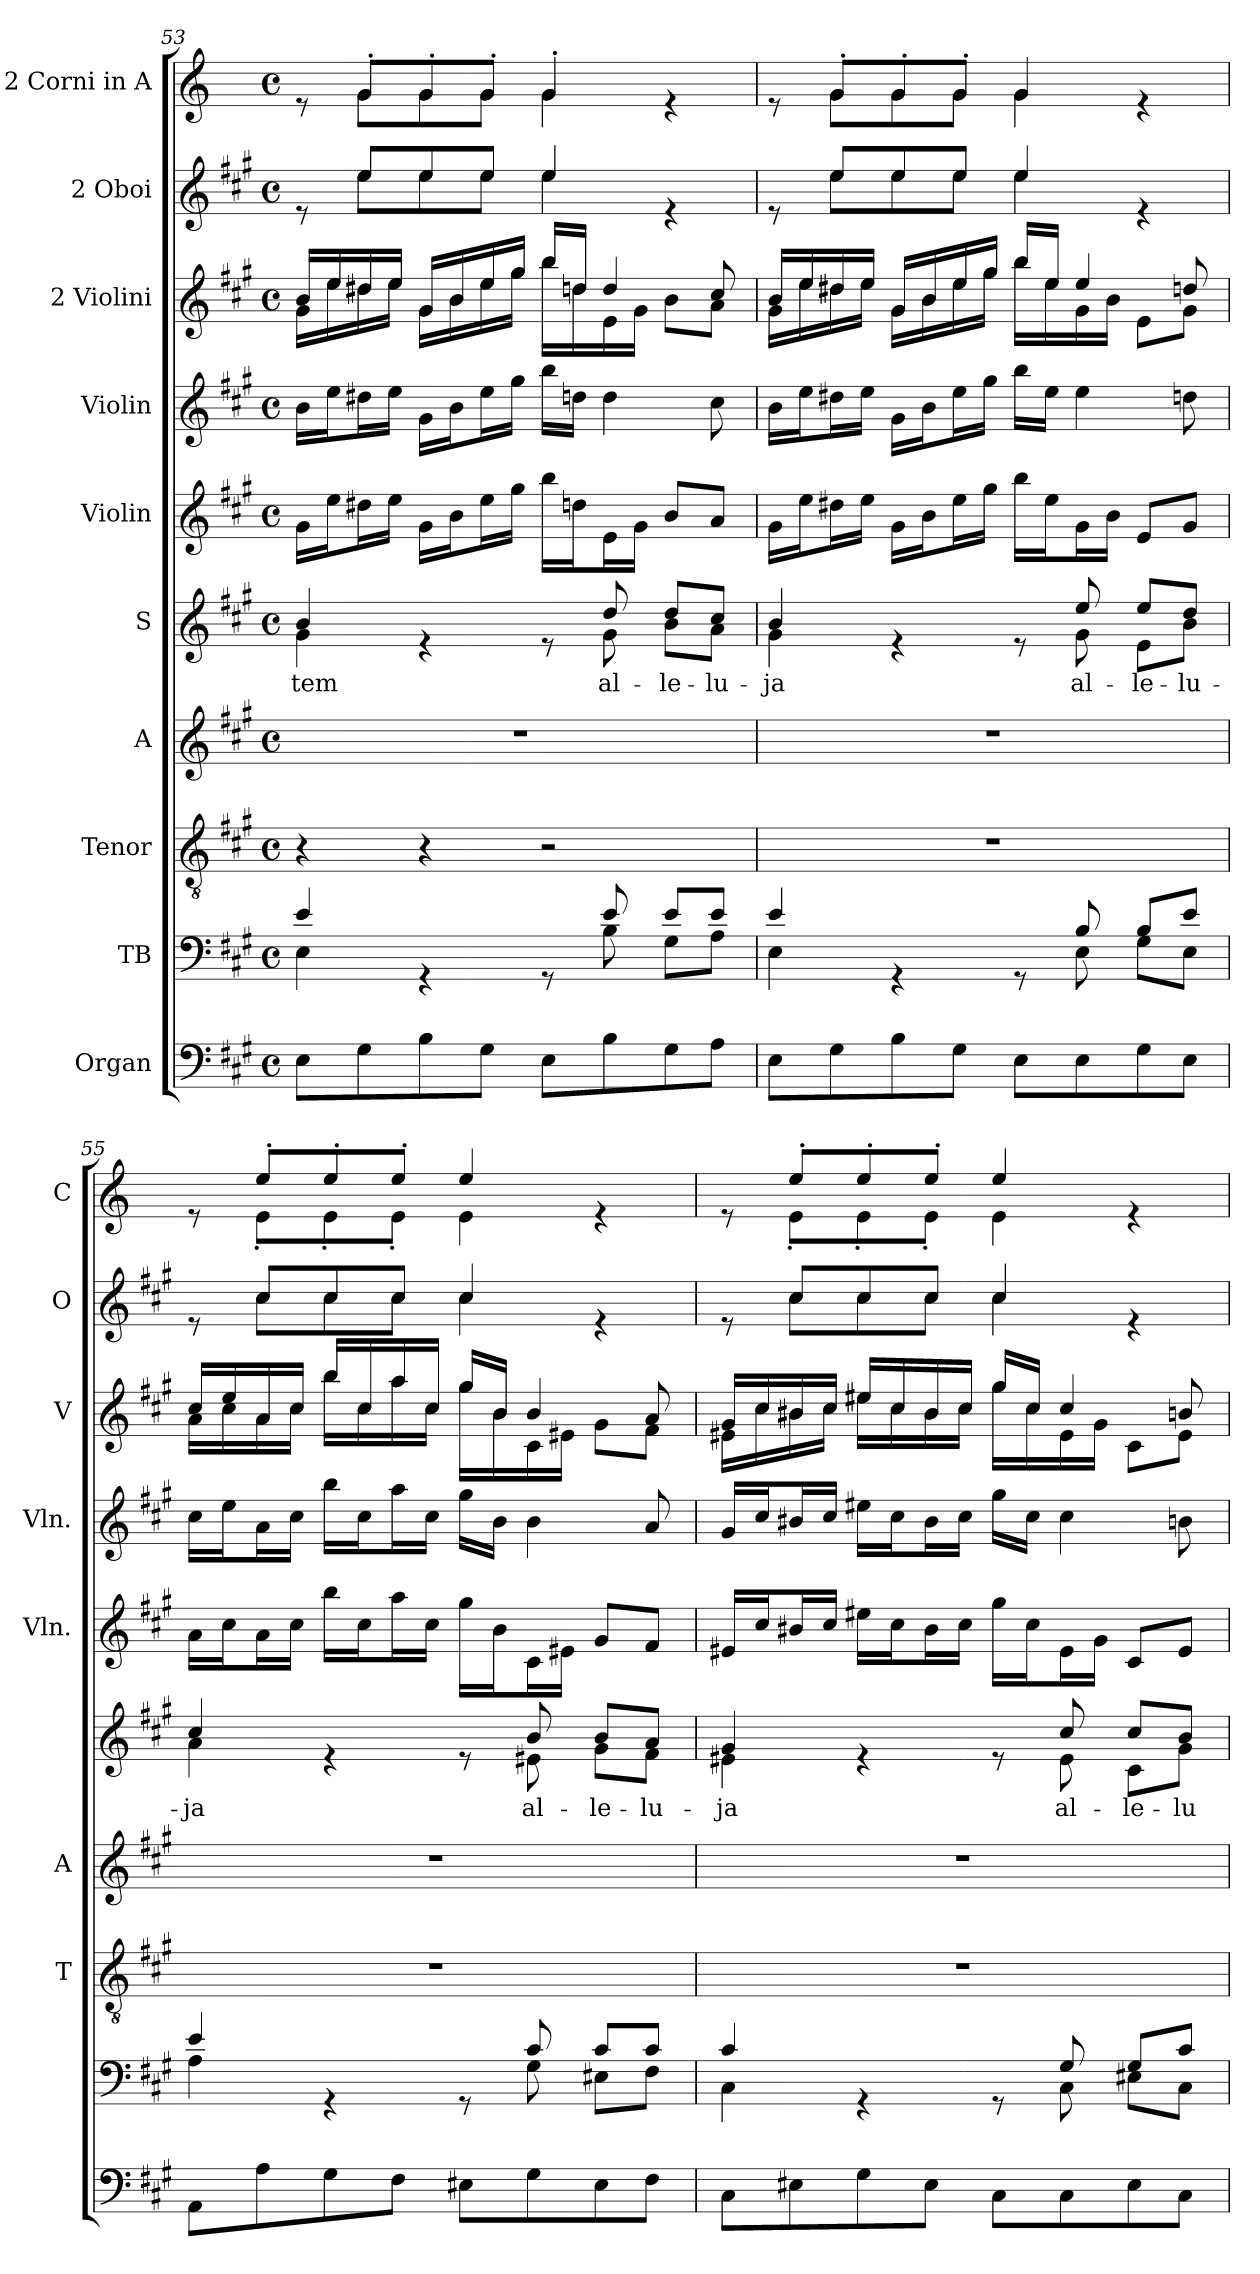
**kern	**kern	**kern	**kern	**kern	**text	**kern	**kern	**kern	**kern	**kern
*part10	*part9	*part8	*part7	*part6	*part6	*part5	*part4	*part3	*part2	*part1
*staff10	*staff9	*staff8	*staff7	*staff6	*staff6	*staff5	*staff4	*staff3	*staff2	*staff1
*I"Organ	*I"TB	*I"Tenor	*I"A	*I"S	*	*I"Violin	*I"Violin	*I"2 Violini	*I"2 Oboi	*I"2 Corni in A
*	*	*I'T	*I'A	*	*	*I'Vln.	*I'Vln.	*I'V	*I'O	*I'C
*clefF4	*clefF4	*clefGv2	*clefG2	*clefG2	*	*clefG2	*clefG2	*clefG2	*clefG2	*clefG2
*	*	*	*	*	*	*	*	*	*	*ITrd2c3
*k[f#c#g#]	*k[f#c#g#]	*k[f#c#g#]	*k[f#c#g#]	*k[f#c#g#]	*	*k[f#c#g#]	*k[f#c#g#]	*k[f#c#g#]	*k[f#c#g#]	*k[f#c#g#]
*M4/4	*M4/4	*M4/4	*M4/4	*M4/4	*	*M4/4	*M4/4	*M4/4	*M4/4	*M4/4
*met(c)	*met(c)	*met(c)	*met(c)	*met(c)	*	*met(c)	*met(c)	*met(c)	*met(c)	*met(c)
=53	=53	=53	=53	=53	=53	=53	=53	=53	=53	=53
*	*^	*	*	*	*	*	*	*	*	*
!	!	!	!	!	!	!LO:LY:b	!	!	!	!	!
*	*	*	*	*	*^	*	*	*	*^	*^	*^
8E\L	4e/	4E\	4r	1r	4b/	4g#\	-tem	16g#\LL	16b\LL	16b/LL	16g#\LL	8re	8ryy	8re	8ryy
.	.	.	.	.	.	.	.	16ee\J	16ee\J	16ee/	16ee\	.	.	.	.
8G#\	.	.	.	.	.	.	.	16dd#X\L	16dd#X\L	16dd#X/	16dd#\	8ee/L	8ee\L	8e'/L	8e\L
.	.	.	.	.	.	.	.	16ee\JJ	16ee\JJ	16ee/JJ	16ee\JJ	.	.	.	.
8B\	4rGG	4.ryy	4r	.	4re	4.ryy	.	16g#\LL	16g#\LL	16g#/LL	16g#\LL	8ee/	8ee\	8e'/	8e\
.	.	.	.	.	.	.	.	16b\J	16b\J	16b/	16b\	.	.	.	.
8G#\J	.	.	.	.	.	.	.	16ee\L	16ee\L	16ee/	16ee\	8ee/J	8ee\J	8e'/J	8e\J
.	.	.	.	.	.	.	.	16gg#\JJ	16gg#\JJ	16gg#/JJ	16gg#\JJ	.	.	.	.
8E\L	8rGG	.	2r	.	8re	.	.	16bb\LL	16bb\LL	16bb/LL	16bb\LL	4ee/	4ee\	4e'/	4e\
.	.	.	.	.	.	.	.	16ddn\J	16ddn\JJ	16ddn/JJ	16dd\	.	.	.	.
!	!	!	!	!	!	!	!LO:LY:b	!	!	!	!	!	!	!	!
8B\	8e/	8B\	.	.	8dd/	8g#\	al-	16e\L	4dd\	4dd/	16e\	.	.	.	.
.	.	.	.	.	.	.	.	16g#\JJ	.	.	16g#\JJ	.	.	.	.
!	!	!	!	!	!	!	!LO:LY:b	!	!	!	!	!	!	!	!
8G#\	8e/L	8G#\L	.	.	8dd/L	8b\L	-le-	8b/L	.	.	8b\L	4re	4ryy	4re	4ryy
!	!	!	!	!	!	!	!LO:LY:b	!	!	!	!	!	!	!	!
8A\J	8e/J	8A\J	.	.	8cc#/J	8a\J	-lu-	8a/J	8cc#\	8cc#/	8a\J	.	.	.	.
!!LO:LB:g=z	!!
=54	=54	=54	=54	=54	=54	=54	=54	=54	=54	=54	=54	=54	=54	=54	=54
!	!	!	!	!	!	!	!LO:LY:b	!	!	!	!	!	!	!	!
8E\L	4e/	4E\	1r	1r	4b/	4g#\	ja	16g#\LL	16b\LL	16b/LL	16g#\LL	8re	8ryy	8re	8ryy
.	.	.	.	.	.	.	.	16ee\J	16ee\J	16ee/	16ee\	.	.	.	.
8G#\	.	.	.	.	.	.	.	16dd#X\L	16dd#X\L	16dd#X/	16dd#\	8ee/L	8ee\L	8e'/L	8e\L
.	.	.	.	.	.	.	.	16ee\JJ	16ee\JJ	16ee/JJ	16ee\JJ	.	.	.	.
8B\	4rGG	4.ryy	.	.	4re	4.ryy	.	16g#\LL	16g#\LL	16g#/LL	16g#\LL	8ee/	8ee\	8e'/	8e\
.	.	.	.	.	.	.	.	16b\J	16b\J	16b/	16b\	.	.	.	.
8G#\J	.	.	.	.	.	.	.	16ee\L	16ee\L	16ee/	16ee\	8ee/J	8ee\J	8e'/J	8e\J
.	.	.	.	.	.	.	.	16gg#\JJ	16gg#\JJ	16gg#/JJ	16gg#\JJ	.	.	.	.
8E\L	8rGG	.	.	.	8re	.	.	16bb\LL	16bb\LL	16bb/LL	16bb\LL	4ee/	4ee\	4e/	4e\
.	.	.	.	.	.	.	.	16ee\J	16ee\JJ	16ee/JJ	16ee\	.	.	.	.
!	!	!	!	!	!	!	!LO:LY:b	!	!	!	!	!	!	!	!
8E\	8B/	8E\	.	.	8ee/	8g#\	al-	16g#\L	4ee\	4ee/	16g#\	.	.	.	.
.	.	.	.	.	.	.	.	16b\JJ	.	.	16b\JJ	.	.	.	.
!	!	!	!	!	!	!	!LO:LY:b	!	!	!	!	!	!	!	!
8G#\	8B/L	8G#\L	.	.	8ee/L	8e\L	-le-	8e/L	.	.	8e\L	4re	4ryy	4re	4ryy
!	!	!	!	!	!	!	!LO:LY:b	!	!	!	!	!	!	!	!
8E\J	8e/J	8E\J	.	.	8dd/J	8b\J	-lu-	8g#/J	8ddn\	8ddn/	8g#\J	.	.	.	.
=55	=55	=55	=55	=55	=55	=55	=55	=55	=55	=55	=55	=55	=55	=55	=55
!	!	!	!	!	!	!	!LO:LY:b	!	!	!	!	!	!	!	!
8AA\L	4e/	4A\	1r	1r	4cc#/	4a\	-ja	16a\LL	16cc#\LL	16cc#/LL	16a\LL	8re	8ryy	8re	8ryy
.	.	.	.	.	.	.	.	16cc#\J	16ee\J	16ee/	16cc#\	.	.	.	.
8A\	.	.	.	.	.	.	.	16a\L	16a\L	16a/	16a\	8cc#/L	8cc#\L	8cc#'/L	8c#'\L
.	.	.	.	.	.	.	.	16cc#\JJ	16cc#\JJ	16cc#/JJ	16cc#\JJ	.	.	.	.
8G#\	4rGG	4.ryy	.	.	4re	4.ryy	.	16bb\LL	16bb\LL	16bb/LL	16bb\LL	8cc#/	8cc#\	8cc#'/	8c#'\
.	.	.	.	.	.	.	.	16cc#\J	16cc#\J	16cc#/	16cc#\	.	.	.	.
8F#\J	.	.	.	.	.	.	.	16aa\L	16aa\L	16aa/	16aa\	8cc#/J	8cc#\J	8cc#'/J	8c#'\J
.	.	.	.	.	.	.	.	16cc#\JJ	16cc#\JJ	16cc#/JJ	16cc#\JJ	.	.	.	.
8E#X\L	8rGG	.	.	.	8re	.	.	16gg#\LL	16gg#\LL	16gg#/LL	16gg#\LL	4cc#/	4cc#\	4cc#/	4c#\
.	.	.	.	.	.	.	.	16b\J	16b\JJ	16b/JJ	16b\	.	.	.	.
!	!	!	!	!	!	!	!LO:LY:b	!	!	!	!	!	!	!	!
8G#\	8c#/	8G#\	.	.	8b/	8e#X\	al-	16c#\L	4b\	4b/	16c#\	.	.	.	.
.	.	.	.	.	.	.	.	16e#X\JJ	.	.	16e#X\JJ	.	.	.	.
!	!	!	!	!	!	!	!LO:LY:b	!	!	!	!	!	!	!	!
8E#\	8c#/L	8E#X\L	.	.	8b/L	8g#\L	-le-	8g#/L	.	.	8g#\L	4re	4ryy	4re	4ryy
!	!	!	!	!	!	!	!LO:LY:b	!	!	!	!	!	!	!	!
8F#\J	8c#/J	8F#\J	.	.	8a/J	8f#\J	-lu-	8f#/J	8a/	8a/	8f#\J	.	.	.	.
=56	=56	=56	=56	=56	=56	=56	=56	=56	=56	=56	=56	=56	=56	=56	=56
!	!	!	!	!	!	!	!LO:LY:b	!	!	!	!	!	!	!	!
8C#\L	4c#/	4C#\	1r	1r	4g#/	4e#X\	-ja	16e#X/LL	16g#/LL	16g#/LL	16e#X\LL	8re	8ryy	8re	8ryy
.	.	.	.	.	.	.	.	16cc#/J	16cc#/J	16cc#/	16cc#\	.	.	.	.
8E#X\	.	.	.	.	.	.	.	16b#X/L	16b#X/L	16b#X/	16b#\	8cc#/L	8cc#\L	8cc#'/L	8c#'\L
.	.	.	.	.	.	.	.	16cc#/JJ	16cc#/JJ	16cc#/JJ	16cc#\JJ	.	.	.	.
8G#\	4rGG	4.ryy	.	.	4re	4.ryy	.	16ee#X\LL	16ee#X\LL	16ee#X/LL	16ee#\LL	8cc#/	8cc#\	8cc#'/	8c#'\
.	.	.	.	.	.	.	.	16cc#\J	16cc#\J	16cc#/	16cc#\	.	.	.	.
8E#\J	.	.	.	.	.	.	.	16b#\L	16b#\L	16b#/	16b#\	8cc#/J	8cc#\J	8cc#'/J	8c#'\J
.	.	.	.	.	.	.	.	16cc#\JJ	16cc#\JJ	16cc#/JJ	16cc#\JJ	.	.	.	.
8C#\L	8rGG	.	.	.	8re	.	.	16gg#\LL	16gg#\LL	16gg#/LL	16gg#\LL	4cc#/	4cc#\	4cc#/	4c#\
.	.	.	.	.	.	.	.	16cc#\J	16cc#\JJ	16cc#/JJ	16cc#\	.	.	.	.
!	!	!	!	!	!	!	!LO:LY:b	!	!	!	!	!	!	!	!
8C#\	8G#/	8C#\	.	.	8cc#/	8e#\	al-	16e#\L	4cc#\	4cc#/	16e#\	.	.	.	.
.	.	.	.	.	.	.	.	16g#\JJ	.	.	16g#\JJ	.	.	.	.
!	!	!	!	!	!	!	!LO:LY:b	!	!	!	!	!	!	!	!
8E#\	8G#/L	8E#X\L	.	.	8cc#/L	8c#\L	-le-	8c#/L	.	.	8c#\L	4re	4ryy	4re	4ryy
!	!	!	!	!	!	!	!LO:LY:b	!	!	!	!	!	!	!	!
8C#\J	8c#/J	8C#\J	.	.	8b/J	8g#\J	-lu-	8e#/J	8bn\	8bn/	8e#\J	.	.	.	.
*	*	*	*	*	*	*	*	*	*	*v	*v	*	*	*v	*v
*	*v	*v	*	*	*v	*v	*	*	*	*	*v	*v	*
=	=	=	=	=	=	=	=	=	=	=
*-	*-	*-	*-	*-	*-	*-	*-	*-	*-	*-
